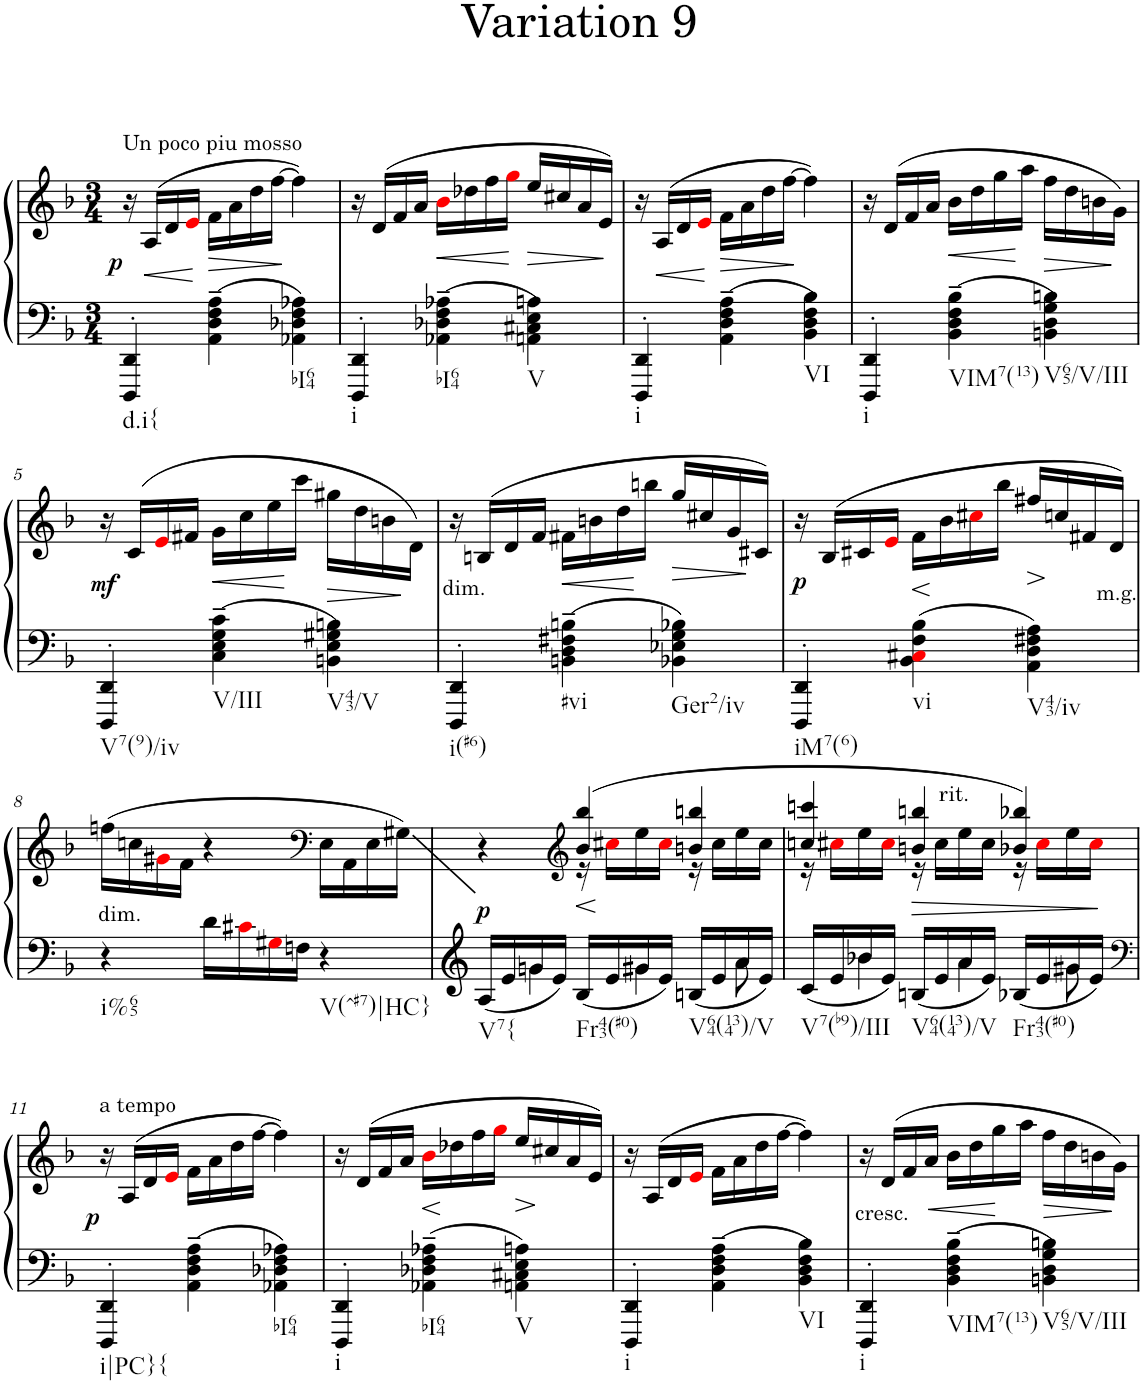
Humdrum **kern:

**kern	**kern	**dynam
*part1	*part1	*part1
*staff2	*staff1	*staff1/2
*I"Piano	*	*
*I'Pno.	*	*
*clefF4	*clefG2	*
*k[b-]	*k[b-]	*
*M3/4	*M3/4	*
=1	=1	=1
!	!LO:TX:a:t=Un poco piu mosso	!
!LO:TX:b:t=d.i{	!	!
!	!	!LO:DY:b
4DDD/'> 4DD/'>	16r	p
!	!	!LO:HP:b
.	(16A/LL	<
.	16d/	[
.	16ei/JJ	.
!	!	!LO:HP:b
4AA\~ 4D\~ 4F\~ 4A\~	16f\LL	>
.	16a\	]
.	16dd\	.
.	[16ff\JJ	.
!LO:TX:b:t=bI64	!	!
4AA-X\ 4D-X\ 4F\ 4A-X\	4ff\])	.
=2	=2	=2
!LO:TX:b:t=i	!	!
4DDD/'> 4DD/'>	16r	.
.	(16d/LL	.
.	16f/	.
.	16a/JJ	.
!LO:TX:b:t=bI64	!	!
!	!	!LO:HP:b
4AA-X\~ 4D-X\~ 4F\~ 4A-X\~	16b-i\LL	<
.	16dd-X\	[
.	16ff\	.
.	16ggi\JJ	.
!LO:TX:b:t=V	!	!
!	!	!LO:HP:b
4AAn\ 4C#X\ 4E\ 4An\	16ee/LL	>
.	16cc#X/	]
.	16a/	.
.	16e/JJ)	.
=3	=3	=3
!LO:TX:b:t=i	!	!
4DDD/'> 4DD/'>	16r	.
!	!	!LO:HP:b
.	(16A/LL	<
.	16d/	[
.	16ei/JJ	.
!	!	!LO:HP:b
4AA\~ 4D\~ 4F\~ 4A\~	16f\LL	>
.	16a\	]
.	16dd\	.
.	[16ff\JJ	.
!LO:TX:b:t=VI	!	!
4BB-\ 4D\ 4F\ 4B-\	4ff\])	.
=4	=4	=4
!LO:TX:b:t=i	!	!
4DDD/'> 4DD/'>	16r	.
.	(16d/LL	.
.	16f/	.
.	16a/JJ	.
!LO:TX:b:t=VIM7(13)	!	!
!	!	!LO:HP:b
4BB-\~ 4D\~ 4F\~ 4B-\~	16b-\LL	<
.	16dd\	[
.	16gg\	.
.	16aa\JJ	.
!LO:TX:b:t=V65/V/III	!	!
!	!	!LO:HP:b
4BBn\ 4D\ 4G\ 4Bn\	16ff\LL	>
.	16dd\	]
.	16bn\	.
.	16g\JJ)	.
!!LO:LB:g=z
=5	=5	=5
!LO:TX:b:t=V7(9)/iv	!	!
!	!	!LO:DY:b
4DDD/'> 4DD/'>	16r	mf
.	(16c/LL	.
.	16ei/	.
.	16f#X/JJ	.
!LO:TX:b:t=V/III	!	!
!	!	!LO:HP:b
4C\~ 4E\~ 4G\~ 4c\~	16g\LL	<
.	16cc\	[
.	16ee\	.
.	16ccc\JJ	.
!LO:TX:b:t=V43/V	!	!
!	!	!LO:HP:b
4BBn\ 4E\ 4G#X\ 4Bn\	16gg#X\LL	>
.	16dd\	]
.	16bn\	.
.	16d\JJ)	.
=6	=6	=6
!	!LO:TX:b:t=dim.	!
!LO:TX:b:t=i(#6)	!	!
4DDD/'> 4DD/'>	16r	.
.	(16Bn/LL	.
.	16d/	.
.	16f/JJ	.
!LO:TX:b:t=#vi	!	!
!	!	!LO:HP:b
4BBn\~ 4D\~ 4F#X\~ 4Bn\~	16f#X\LL	<
.	16bn\	[
.	16dd\	.
.	16bbn\JJ	.
!LO:TX:b:t=Ger2/iv	!	!
!	!	!LO:HP:b
4BB-X\ 4E-X\ 4G\ 4B-X\	16gg/LL	>
.	16cc#X/	]
.	16g/	.
.	16c#X/JJ)	.
=7	=7	=7
!LO:TX:b:t=iM7(6)	!	!
!	!	!LO:DY:b
4DDD/'> 4DD/'>	16r	p
.	(16B-/LL	.
.	16c#X/	.
.	16ei/JJ	.
!LO:TX:b:t=vi	!	!
!	!	!LO:HP:b
4BB-\ 4C#Xi\ 4F\ 4B-\	16f\LL	<
.	16b-\	[
.	16cc#Xi\	.
.	16bb-\JJ	.
!LO:TX:b:t=V43/iv	!	!
!	!	!LO:HP:b
4AA\ 4D\ 4F#X\ 4A\	16ff#X/LL	>
.	16ccn/	]
.	16f#X/	.
!	!LO:TX:b:t=m.g.	!
.	16d/JJ)	.
!!LO:LB:g=z
=8	=8	=8
!	!LO:TX:b:t=dim.	!
!LO:TX:b:t=i%65	!	!
4r	(16ffn\LL	.
.	16ccn\	.
.	16g#Xi\	.
.	16f\JJ	.
16d\LL	4r	.
16c#Xi\	.	.
16G#Xi\	.	.
16Fn\JJ	.	.
*	*clefF4	*
!LO:TX:b:t=V(^#7)|HC}	!	!
4r	16E\LL	.
.	16AA\	.
.	16E\	.
.	16G#X\JJ)	.
=9	=9	=9
*^	*^	*
!LO:TX:b:t=V7{	!	!	!	!
!	!	!	!	!LO:DY:b
16A/LL	8ryy	4r	4ryy	p
16e/	.	.	.	.
16gn/	4g\	.	.	.
16e/JJ	.	.	.	.
*	*	*clefG2	*	*
!LO:TX:b:t=Fr43(#0)	!	!	!	!
!	!	!	!	!LO:HP:b
16B-/LL	.	(4b-/ 4bb-/	16r	<
16e/	.	.	16cc#Xi\LL	[
16g#X/	4g#\	.	16ee\	.
16e/JJ	.	.	16cc#i\JJ	.
!LO:TX:b:t=V64(134)/V	!	!	!	!
16Bn/LL	.	4bn/ 4bbn/	16r	.
16e/	.	.	16cc#\LL	.
16a/	8a\	.	16ee\	.
16e/JJ	.	.	16cc#\JJ	.
=10	=10	=10	=10	=10
!LO:TX:b:t=V7(b9)/III	!	!	!	!
16c/LL	8ryy	4ccn/ 4cccn/	16r	.
16e/	.	.	16cc#Xi\LL	.
16b-X/	4b-\	.	16ee\	.
16e/JJ	.	.	16cc#i\JJ	.
!LO:TX:b:t=V64(134)/V	!	!	!	!
!	!	!	!	!LO:HP:b
16Bn/LL	.	4bn/ 4bbn/	16r	>
!	!	!	!LO:TX:a:t=rit.	!
16e/	.	.	16cc#\LL	.
16a/	4a\	.	16ee\	.
16e/JJ	.	.	16cc#\JJ	.
!LO:TX:b:t=Fr43(#0)	!	!	!	!
16B-X/LL	.	4b-X/ 4bb-X/)	16r	]
16e/	.	.	16cc#i\LL	.
16g#X/	8g#\	.	16ee\	.
16e/JJ	.	.	16cc#i\JJ	.
*v	*v	*	*	*
*	*v	*v	*
!!LO:LB:g=z
=11	=11	=11
*clefF4	*	*
*	*^	*
!	!LO:TX:a:t=a tempo	!	!
!LO:TX:b:t=i|PC}{	!	!	!
!	!	!	!LO:DY:b
*	*v	*v	*
4DDD/'> 4DD/'>	16r	p
.	(16A/LL	.
.	16d/	.
.	16ei/JJ	.
4AA\~ 4D\~ 4F\~ 4A\~	16f\LL	.
.	16a\	.
.	16dd\	.
.	[16ff\JJ	.
!LO:TX:b:t=bI64	!	!
4AA-X\ 4D-X\ 4F\ 4A-X\	4ff\])	.
=12	=12	=12
!LO:TX:b:t=i	!	!
4DDD/'> 4DD/'>	16r	.
.	(16d/LL	.
.	16f/	.
.	16a/JJ	.
!LO:TX:b:t=bI64	!	!
!	!	!LO:HP:b
4AA-X\~ 4D-X\~ 4F\~ 4A-X\~	16b-i\LL	<
.	16dd-X\	[
.	16ff\	.
.	16ggi\JJ	.
!LO:TX:b:t=V	!	!
!	!	!LO:HP:b
4AAn\ 4C#X\ 4E\ 4An\	16ee/LL	>
.	16cc#X/	]
.	16a/	.
.	16e/JJ)	.
=13	=13	=13
!LO:TX:b:t=i	!	!
4DDD/'> 4DD/'>	16r	.
.	(16A/LL	.
.	16d/	.
.	16ei/JJ	.
4AA\~ 4D\~ 4F\~ 4A\~	16f\LL	.
.	16a\	.
.	16dd\	.
.	[16ff\JJ	.
!LO:TX:b:t=VI	!	!
4BB-\ 4D\ 4F\ 4B-\	4ff\])	.
=14	=14	=14
!LO:TX:a:t=cresc.	!	!
!LO:TX:b:t=i	!	!
4DDD/'> 4DD/'>	16r	.
.	(16d/LL	.
.	16f/	.
.	16a/JJ	.
!LO:TX:b:t=VIM7(13)	!	!
!	!	!LO:HP:b
4BB-\~ 4D\~ 4F\~ 4B-\~	16b-\LL	<
.	16dd\	[
.	16gg\	.
.	16aa\JJ	.
!LO:TX:b:t=V65/V/III	!	!
!	!	!LO:HP:b
4BBn\ 4D\ 4G\ 4Bn\	16ff\LL	>
.	16dd\	]
.	16bn\	.
.	16g\JJ)	.
=	=	=
*-	*-	*-
